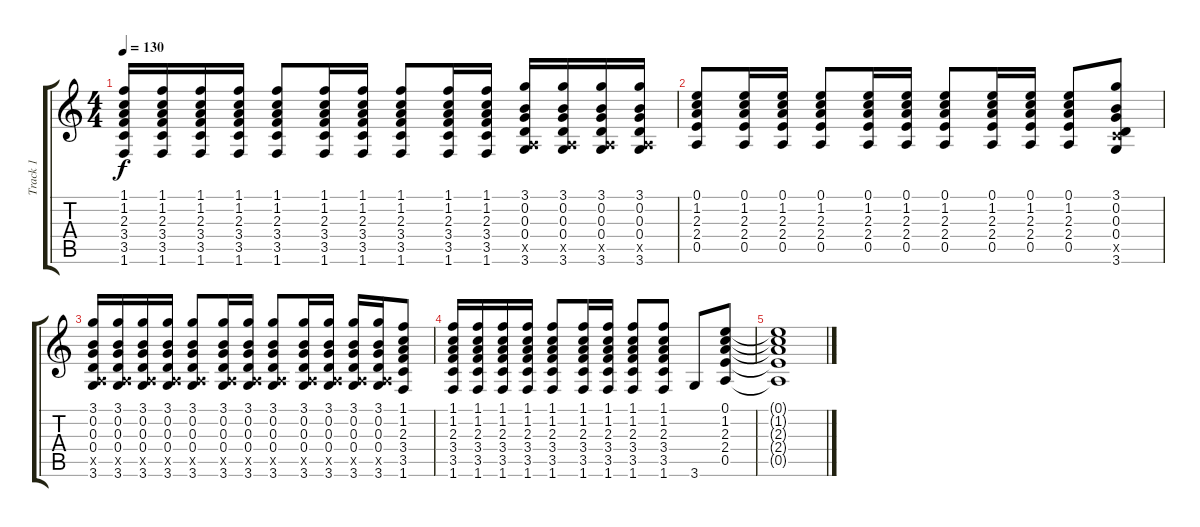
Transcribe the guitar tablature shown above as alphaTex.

\track ("Track 1" "Track 1") {instrument acousticguitarsteel}
\staff {score tabs}
\tuning (E4 B3 G3 D3 A2 E2) {hide}
\ts (4 4)
\tempo 130
\clef g2
\ks aminor
(1.1{t} 1.2{t} 2.3{t} 3.4{t} 3.5{t} 1.6{t}).16{dy f} (1.1 1.2 2.3 3.4 3.5 1.6).16 (1.1 1.2 2.3 3.4 3.5 1.6).16 (1.1 1.2 2.3 3.4 3.5 1.6).16 (1.1 1.2 2.3 3.4 3.5 1.6).8 (1.1 1.2 2.3 3.4 3.5 1.6).16 (1.1 1.2 2.3 3.4 3.5 1.6).16 (1.1 1.2 2.3 3.4 3.5 1.6).8 (1.1 1.2 2.3 3.4 3.5 1.6).16 (1.1 1.2 2.3 3.4 3.5 1.6).16 (3.1 0.2 0.3 0.4 0.5{x} 3.6).16 (3.1 0.2 0.3 0.4 0.5{x} 3.6).16 (3.1 0.2 0.3 0.4 0.5{x} 3.6).16 (3.1 0.2 0.3 0.4 0.5{x} 3.6).16 |
(0.1 1.2 2.3 2.4 0.5).8 (0.1 1.2 2.3 2.4 0.5).16 (0.1 1.2 2.3 2.4 0.5).16 (0.1 1.2 2.3 2.4 0.5).8 (0.1 1.2 2.3 2.4 0.5).16 (0.1 1.2 2.3 2.4 0.5).16 (0.1 1.2 2.3 2.4 0.5).8 (0.1 1.2 2.3 2.4 0.5).16 (0.1 1.2 2.3 2.4 0.5).16 (0.1 1.2 2.3 2.4 0.5).8 (3.1 0.2 0.3 0.4 3.5{x} 3.6).8 |
(3.1 0.2 0.3 0.4 0.5{x} 3.6).16 (3.1 0.2 0.3 0.4 0.5{x} 3.6).16 (3.1 0.2 0.3 0.4 0.5{x} 3.6).16 (3.1 0.2 0.3 0.4 0.5{x} 3.6).16 (3.1 0.2 0.3 0.4 0.5{x} 3.6).8 (3.1 0.2 0.3 0.4 0.5{x} 3.6).16 (3.1 0.2 0.3 0.4 0.5{x} 3.6).16 (3.1 0.2 0.3 0.4 0.5{x} 3.6).8 (3.1 0.2 0.3 0.4 0.5{x} 3.6).16 (3.1 0.2 0.3 0.4 0.5{x} 3.6).16 (3.1 0.2 0.3 0.4 0.5{x} 3.6).16 (3.1 0.2 0.3 0.4 0.5{x} 3.6).16 (1.1 1.2 2.3 3.4 3.5 1.6).8 |
(1.1 1.2 2.3 3.4 3.5 1.6).16 (1.1 1.2 2.3 3.4 3.5 1.6).16 (1.1 1.2 2.3 3.4 3.5 1.6).16 (1.1 1.2 2.3 3.4 3.5 1.6).16 (1.1 1.2 2.3 3.4 3.5 1.6).8 (1.1 1.2 2.3 3.4 3.5 1.6).16 (1.1 1.2 2.3 3.4 3.5 1.6).16 (1.1 1.2 2.3 3.4 3.5 1.6).8 (1.1 1.2 2.3 3.4 3.5 1.6).8 3.6.8 (0.1 1.2 2.3 2.4 0.5).8 |
(0.1{t} 1.2{t} 2.3{t} 2.4{t} 0.5{t}).1
